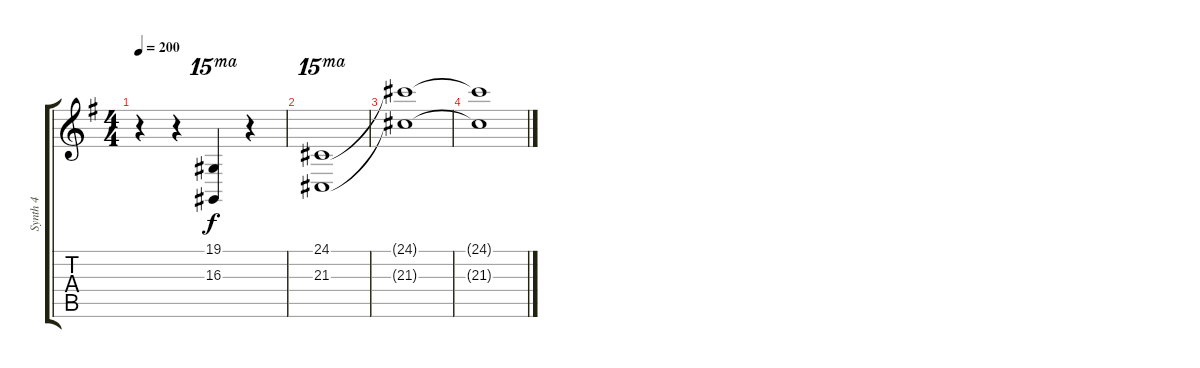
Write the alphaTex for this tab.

\track ("Synth 4" "Synth 4") {instrument reedorgan}
\staff {score tabs}
\tuning (Db4 Ab3 E3 B2 Gb2 Db2) {hide}
\ts (4 4)
\tempo 200
\clef g2
\ks g
r.4{dy mp} r.4 (19.1 16.3).4{ot 15ma dy f} r.4 |
(24.1 21.3).1{ot 15ma} |
(24.1{t} 21.3{t}).1 |
(24.1{t} 21.3{t}).1
